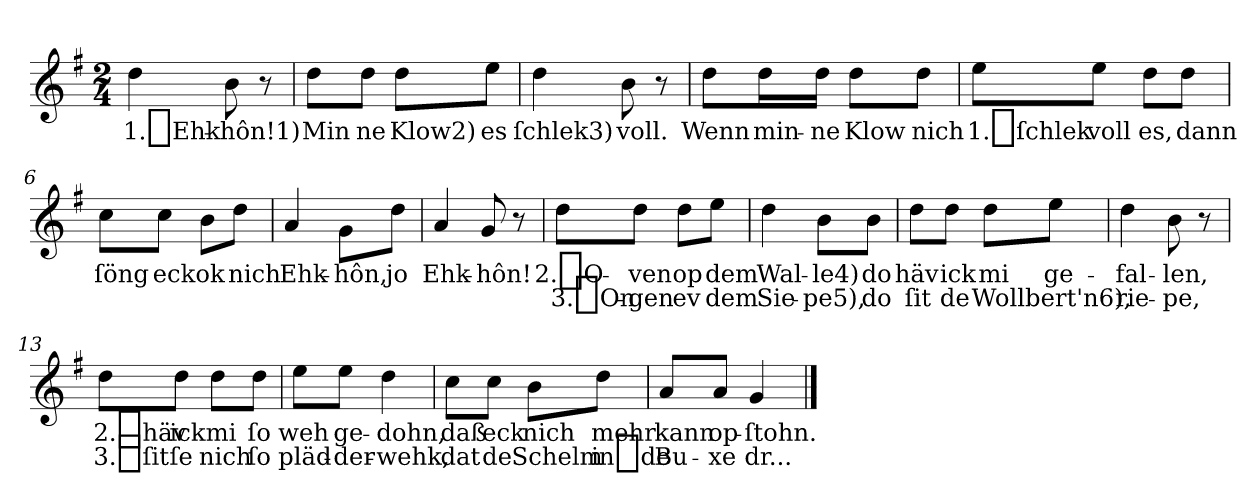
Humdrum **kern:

**kern	**text	**text
*part1	*part1	*part1
*staff1	*staff1	*staff1
*clefG2	*	*
*k[f#]	*	*
*G:	*	*
*M2/4	*	*
=1	=1	=1
4dd	1._Ehk-	.
8b	-hôn!1)	.
8r	.	.
=2	=2	=2
8dd\L	Min	.
8dd\J	ne	.
8dd\L	Klow2)	.
8ee\J	es	.
=3	=3	=3
4dd	ſchlek3)	.
8b	voll.	.
8r	.	.
=4	=4	=4
8dd\L	Wenn	.
16dd\L	min-	.
16dd\JJ	-ne	.
8dd\L	Klow	.
8dd\J	nich	.
=5	=5	=5
8ee\L	1._ſchlek	.
8ee\J	voll	.
8dd\L	es,	.
8dd\J	dann	.
=6	=6	=6
8cc\L	ſöng	.
8cc\J	eck	.
8b\L	ok	.
8dd\J	nich	.
=7	=7	=7
4a	Ehk-	.
8g\L	-hôn,	.
8dd\J	jo	.
=8	=8	=8
4a	Ehk-	.
8g	-hôn!	.
8r	.	.
=9	=9	=9
8dd\L	2._O-	3._On-
8dd\J	-ven	-gen
8dd\L	op	ev
8ee\J	dem	dem
=10	=10	=10
4dd	Wal-	Sie-
8b\L	-le4)	-pe5),
8b\J	do	do
=11	=11	=11
8dd\L	häv	ſit
8dd\J	ick	de
8dd\L	mi	Wollbert'n6),
8ee\J	ge-	.
=12	=12	=12
4dd	-fal-	rie-
8b	-len,	-pe,
8r	.	.
=13	=13	=13
8dd\L	2._häv	3._ſit
8dd\J	ick	ſe
8dd\L	mi	nich
8dd\J	ſo	ſo
=14	=14	=14
8ee\L	weh	pläd-
8ee\J	ge-	-der-
4dd	-dohn,	-wehk,
=15	=15	=15
8cc\L	daß	dat
8cc\J	eck	de
8b\L	nich	Schelm
8dd\J	mehr	in_de
=16	=16	=16
8a/L	kann	Bu-
8a/J	op-	-xe
4g	-ſtohn.	dr...
==	==	==
*-	*-	*-
